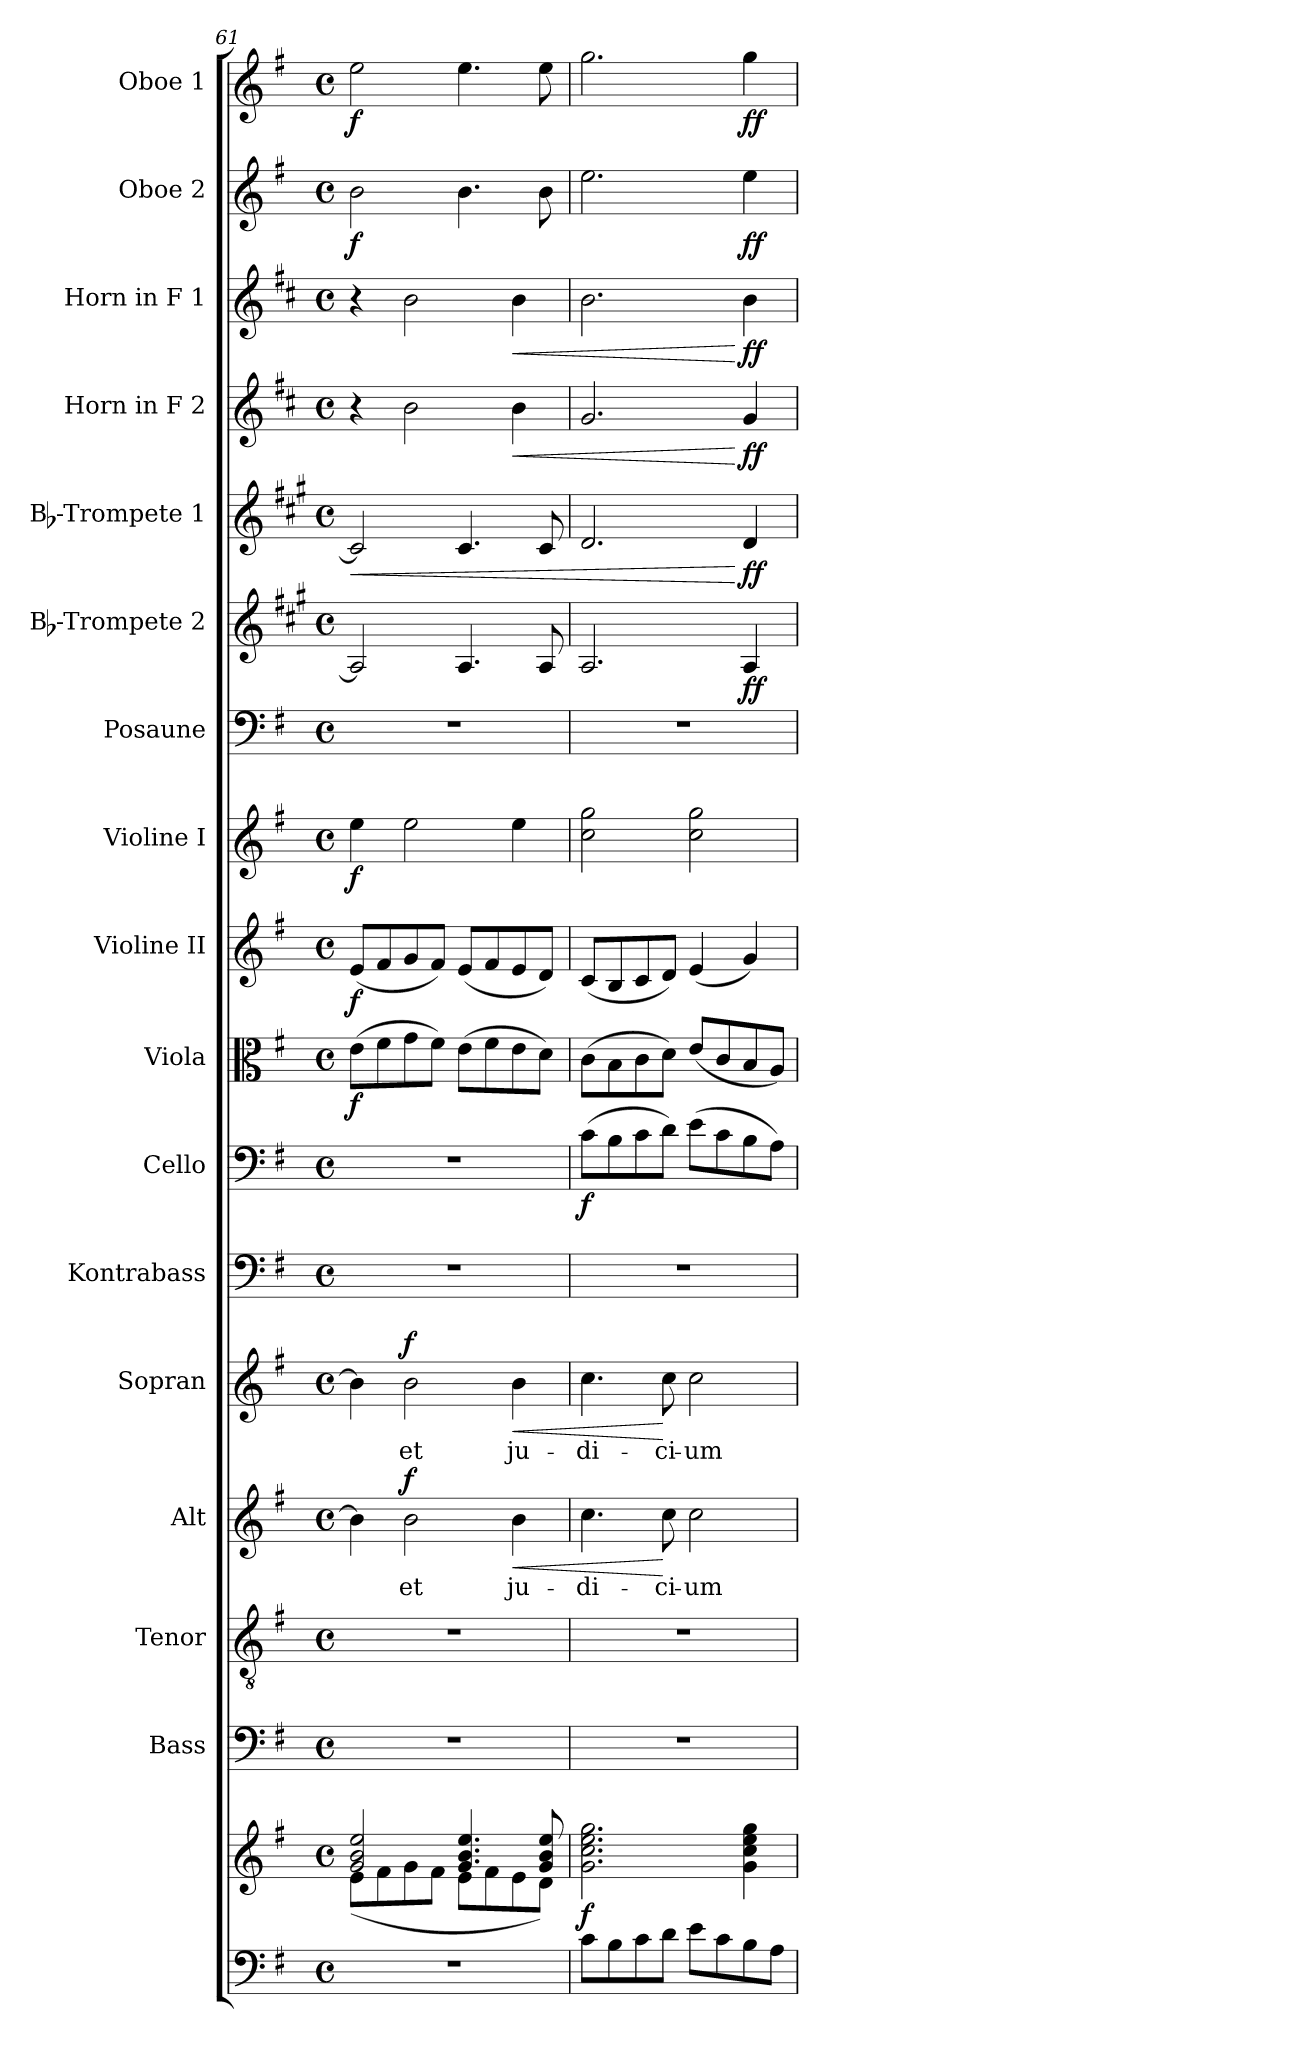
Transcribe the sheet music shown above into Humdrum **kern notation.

**kern	**kern	**dynam	**kern	**kern	**kern	**text	**dynam	**kern	**text	**dynam	**kern	**kern	**dynam	**kern	**dynam	**kern	**dynam	**kern	**dynam	**kern	**kern	**dynam	**kern	**dynam	**kern	**dynam	**kern	**dynam	**kern	**dynam	**kern	**dynam
*part17	*part17	*part17	*part16	*part15	*part14	*part14	*part14	*part13	*part13	*part13	*part12	*part11	*part11	*part10	*part10	*part9	*part9	*part8	*part8	*part7	*part6	*part6	*part5	*part5	*part4	*part4	*part3	*part3	*part2	*part2	*part1	*part1
*staff18	*staff17	*staff17/18	*staff16	*staff15	*staff14	*staff14	*staff14	*staff13	*staff13	*staff13	*staff12	*staff11	*staff11	*staff10	*staff10	*staff9	*staff9	*staff8	*staff8	*staff7	*staff6	*staff6	*staff5	*staff5	*staff4	*staff4	*staff3	*staff3	*staff2	*staff2	*staff1	*staff1
*	*	*	*I"Bass	*I"Tenor	*I"Alt	*	*	*I"Sopran	*	*	*I"Kontrabass	*I"Cello	*	*I"Viola	*	*I"Violine II	*	*I"Violine I	*	*I"Posaune	*I"Bb-Trompete 2	*	*I"Bb-Trompete 1	*	*I"Horn in F 2	*	*I"Horn in F 1	*	*I"Oboe 2	*	*I"Oboe 1	*
*	*	*	*I'B.	*I'T.	*I'A.	*	*	*I'S.	*	*	*I'Kb.	*	*	*I'Vla.	*	*I'Vl. II	*	*I'Vl. I	*	*I'Pos.	*I'Bb Trp. 2	*	*I'Bb Trp. 1	*	*	*	*	*	*I'Ob. 2	*	*I'Ob. 1	*
!!LO:PB:g=z
*clefF4	*clefG2	*	*clefF4	*clefGv2	*clefG2	*	*	*clefG2	*	*	*clefF4	*clefF4	*	*clefC3	*	*clefG2	*	*clefG2	*	*clefF4	*clefG2	*	*clefG2	*	*clefG2	*	*clefG2	*	*clefG2	*	*clefG2	*
*	*	*	*	*	*	*	*	*	*	*	*ITrd7c12	*	*	*	*	*	*	*	*	*	*ITrd1c2	*	*ITrd1c2	*	*ITrd4c7	*	*ITrd4c7	*	*	*	*	*
*k[f#]	*k[f#]	*	*k[f#]	*k[f#]	*k[f#]	*	*	*k[f#]	*	*	*k[f#]	*k[f#]	*	*k[f#]	*	*k[f#]	*	*k[f#]	*	*k[f#]	*k[f#]	*	*k[f#]	*	*k[f#]	*	*k[f#]	*	*k[f#]	*	*k[f#]	*
*G:	*G:	*	*G:	*G:	*G:	*	*	*G:	*	*	*G:	*G:	*	*G:	*	*G:	*	*G:	*	*G:	*G:	*	*G:	*	*G:	*	*G:	*	*G:	*	*G:	*
*M4/4	*M4/4	*	*M4/4	*M4/4	*M4/4	*	*	*M4/4	*	*	*M4/4	*M4/4	*	*M4/4	*	*M4/4	*	*M4/4	*	*M4/4	*M4/4	*	*M4/4	*	*M4/4	*	*M4/4	*	*M4/4	*	*M4/4	*
*met(c)	*met(c)	*	*met(c)	*met(c)	*met(c)	*	*	*met(c)	*	*	*met(c)	*met(c)	*	*met(c)	*	*met(c)	*	*met(c)	*	*met(c)	*met(c)	*	*met(c)	*	*met(c)	*	*met(c)	*	*met(c)	*	*met(c)	*
=61	=61	=61	=61	=61	=61	=61	=61	=61	=61	=61	=61	=61	=61	=61	=61	=61	=61	=61	=61	=61	=61	=61	=61	=61	=61	=61	=61	=61	=61	=61	=61	=61
*	*^	*	*	*	*	*	*	*	*	*	*	*	*	*	*	*	*	*	*	*	*	*	*	*	*	*	*	*	*	*	*	*
!	!	!	!	!	!	!	!	!	!	!	!	!	!	!	!	!LO:DY:b	!	!LO:DY:b	!	!LO:DY:b	!	!	!	!	!LO:HP:b	!	!	!	!	!	!LO:DY:b	!	!LO:DY:b
1r	2g/ 2b/ 2ee/	(<8e\L	.	1r	1r	4b\]	.	.	4b\]	.	.	1r	1r	.	(>8e\L	f	(<8e/L	f	4ee\	f	1r	2G/]	.	2B/]	<	4r	.	4r	.	2b\	f	2ee\	f
.	.	8f#\	.	.	.	.	.	.	.	.	.	.	.	.	8f#\	.	8f#/	.	.	.	.	.	.	.	.	.	.	.	.	.	.	.	.
!	!	!	!	!	!	!	!LO:LY:b	!LO:DY:a	!	!LO:LY:b	!LO:DY:a	!	!	!	!	!	!	!	!	!	!	!	!	!	!	!	!	!	!	!	!	!	!
.	.	8g\	.	.	.	2b\	et	f	2b\	et	f	.	.	.	8g\	.	8g/	.	2ee\	.	.	.	.	.	.	2e\	.	2e\	.	.	.	.	.
.	.	8f#\J	.	.	.	.	.	.	.	.	.	.	.	.	8f#\J)	.	8f#/J)	.	.	.	.	.	.	.	.	.	.	.	.	.	.	.	.
.	4.g/ 4.b/ 4.ee/	8e\L	.	.	.	.	.	.	.	.	.	.	.	.	(>8e\L	.	(<8e/L	.	.	.	.	4.G/	.	4.B/	.	.	.	.	.	4.b\	.	4.ee\	.
.	.	8f#\	.	.	.	.	.	.	.	.	.	.	.	.	8f#\	.	8f#/	.	.	.	.	.	.	.	.	.	.	.	.	.	.	.	.
!	!	!	!	!	!	!	!LO:LY:b	!LO:HP:b	!	!LO:LY:b	!LO:HP:b	!	!	!	!	!	!	!	!	!	!	!	!	!	!	!	!LO:HP:b	!	!LO:HP:b	!	!	!	!
.	.	8e\	.	.	.	4b\	ju-	<	4b\	ju-	<	.	.	.	8e\	.	8e/	.	4ee\	.	.	.	.	.	.	4e\	<	4e\	<	.	.	.	.
.	8g/ 8b/ 8ee/	8d\J)	.	.	.	.	.	.	.	.	.	.	.	.	8d\J)	.	8d/J)	.	.	.	.	8G/	.	8B/	.	.	.	.	.	8b\	.	8ee\	.
=62	=62	=62	=62	=62	=62	=62	=62	=62	=62	=62	=62	=62	=62	=62	=62	=62	=62	=62	=62	=62	=62	=62	=62	=62	=62	=62	=62	=62	=62	=62	=62	=62	=62
!	!	!	!LO:DY:b	!	!	!	!LO:LY:b	!	!	!LO:LY:b	!	!	!	!LO:DY:b	!	!	!	!	!	!	!	!	!	!	!	!	!	!	!	!	!	!	!
*	*v	*v	*	*	*	*	*	*	*	*	*	*	*	*	*	*	*	*	*	*	*	*	*	*	*	*	*	*	*	*	*	*	*
8c\L	2.g\ 2.cc\ 2.ee\ 2.gg\	f	1r	1r	4.cc\	-di-	.	4.cc\	-di-	.	1r	(>8c\L	f	(>8c\L	.	(<8c/L	.	2cc\ 2gg\	.	1r	2.G/	.	2.c/	.	2.c/	.	2.e\	.	2.ee\	.	2.gg\	.
8B\	.	.	.	.	.	.	.	.	.	.	.	8B\	.	8B\	.	8B/	.	.	.	.	.	.	.	.	.	.	.	.	.	.	.	.
8c\	.	.	.	.	.	.	.	.	.	.	.	8c\	.	8c\	.	8c/	.	.	.	.	.	.	.	.	.	.	.	.	.	.	.	.
!	!	!	!	!	!	!LO:LY:b	!	!	!LO:LY:b	!	!	!	!	!	!	!	!	!	!	!	!	!	!	!	!	!	!	!	!	!	!	!
8d\J	.	.	.	.	8cc\	-ci-	[	8cc\	-ci-	[	.	8d\J)	.	8d\J)	.	8d/J)	.	.	.	.	.	.	.	.	.	.	.	.	.	.	.	.
!	!	!	!	!	!	!LO:LY:b	!	!	!LO:LY:b	!	!	!	!	!	!	!	!	!	!	!	!	!	!	!	!	!	!	!	!	!	!	!
8e\L	.	.	.	.	2cc\	-um	.	2cc\	-um	.	.	(>8e\L	.	(<8e/L	.	(<4e/	.	2cc\ 2gg\	.	.	.	.	.	.	.	.	.	.	.	.	.	.
8c\	.	.	.	.	.	.	.	.	.	.	.	8c\	.	8c/	.	.	.	.	.	.	.	.	.	.	.	.	.	.	.	.	.	.
!	!	!	!	!	!	!	!	!	!	!	!	!	!	!	!	!	!	!	!	!	!	!LO:DY:b	!	!LO:DY:n=1:b	!	!LO:DY:n=1:b	!	!LO:DY:n=1:b	!	!LO:DY:b	!	!LO:DY:b
8B\	4g\ 4cc\ 4ee\ 4gg\	.	.	.	.	.	.	.	.	.	.	8B\	.	8B/	.	4g/)	.	.	.	.	4G/	ff	4c/	[ ff	4c/	[ ff	4e\	[ ff	4ee\	ff	4gg\	ff
8A\J	.	.	.	.	.	.	.	.	.	.	.	8A\J)	.	8A/J)	.	.	.	.	.	.	.	.	.	.	.	.	.	.	.	.	.	.
=	=	=	=	=	=	=	=	=	=	=	=	=	=	=	=	=	=	=	=	=	=	=	=	=	=	=	=	=	=	=	=	=
*-	*-	*-	*-	*-	*-	*-	*-	*-	*-	*-	*-	*-	*-	*-	*-	*-	*-	*-	*-	*-	*-	*-	*-	*-	*-	*-	*-	*-	*-	*-	*-	*-
